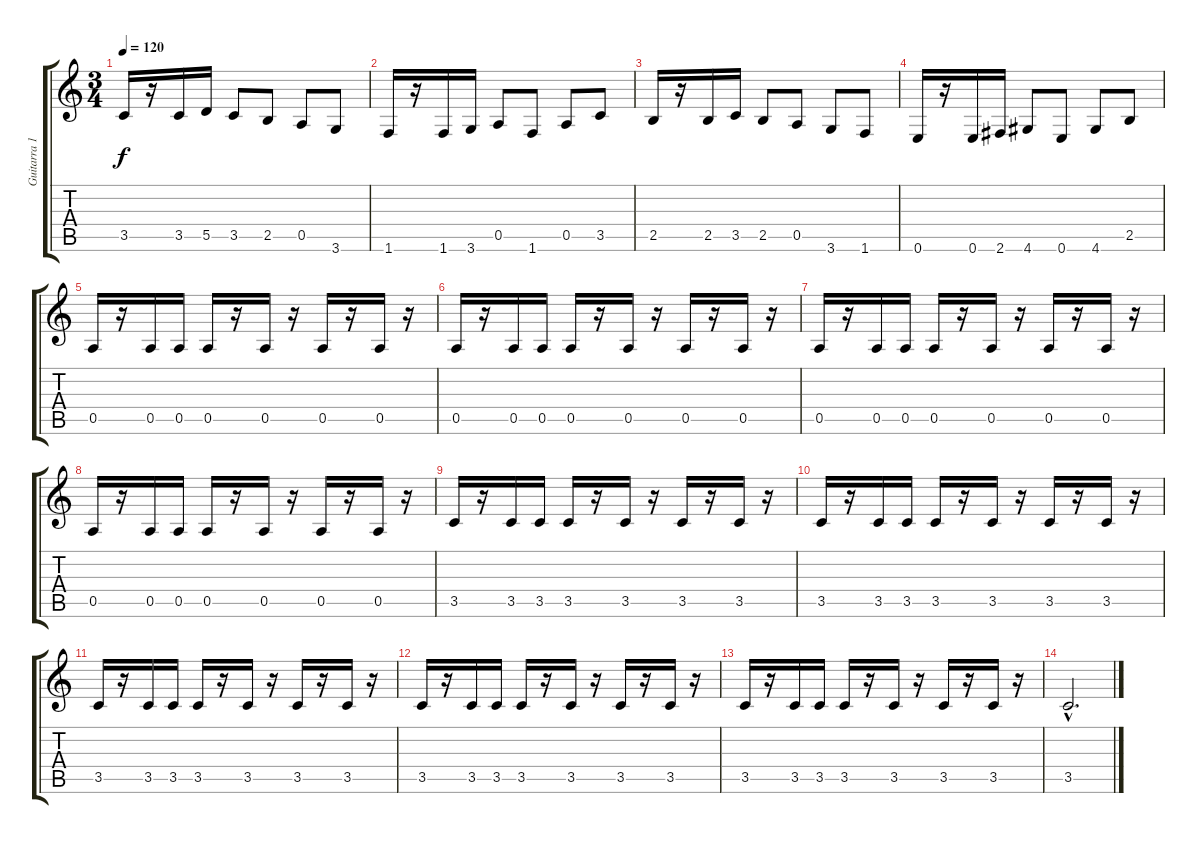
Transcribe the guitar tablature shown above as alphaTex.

\track ("Guitarra 1" "Guitarra 1") {instrument overdrivenguitar}
\staff {score tabs}
\tuning (E4 B3 G3 D3 A2 E2) {hide}
\ts (3 4)
\tempo 120
\clef g2
\ks c
3.5.16{dy f} r.16 3.5.16 5.5.16 3.5.8 2.5.8 0.5.8 3.6.8 |
1.6.16 r.16 1.6.16 3.6.16 0.5.8 1.6.8 0.5.8 3.5.8 |
2.5.16 r.16 2.5.16 3.5.16 2.5.8 0.5.8 3.6.8 1.6.8 |
0.6.16 r.16 0.6.16 2.6.16 4.6.8 0.6.8 4.6.8 2.5.8 |
0.5.16 r.16 0.5.16 0.5.16 0.5.16 r.16 0.5.16 r.16 0.5.16 r.16 0.5.16 r.16 |
0.5.16 r.16 0.5.16 0.5.16 0.5.16 r.16 0.5.16 r.16 0.5.16 r.16 0.5.16 r.16 |
0.5.16 r.16 0.5.16 0.5.16 0.5.16 r.16 0.5.16 r.16 0.5.16 r.16 0.5.16 r.16 |
0.5.16 r.16 0.5.16 0.5.16 0.5.16 r.16 0.5.16 r.16 0.5.16 r.16 0.5.16 r.16 |
3.5.16 r.16 3.5.16 3.5.16 3.5.16 r.16 3.5.16 r.16 3.5.16 r.16 3.5.16 r.16 |
3.5.16 r.16 3.5.16 3.5.16 3.5.16 r.16 3.5.16 r.16 3.5.16 r.16 3.5.16 r.16 |
3.5.16 r.16 3.5.16 3.5.16 3.5.16 r.16 3.5.16 r.16 3.5.16 r.16 3.5.16 r.16 |
3.5.16 r.16 3.5.16 3.5.16 3.5.16 r.16 3.5.16 r.16 3.5.16 r.16 3.5.16 r.16 |
3.5.16 r.16 3.5.16 3.5.16 3.5.16 r.16 3.5.16 r.16 3.5.16 r.16 3.5.16 r.16 |
3.5{hac}.2{d}
